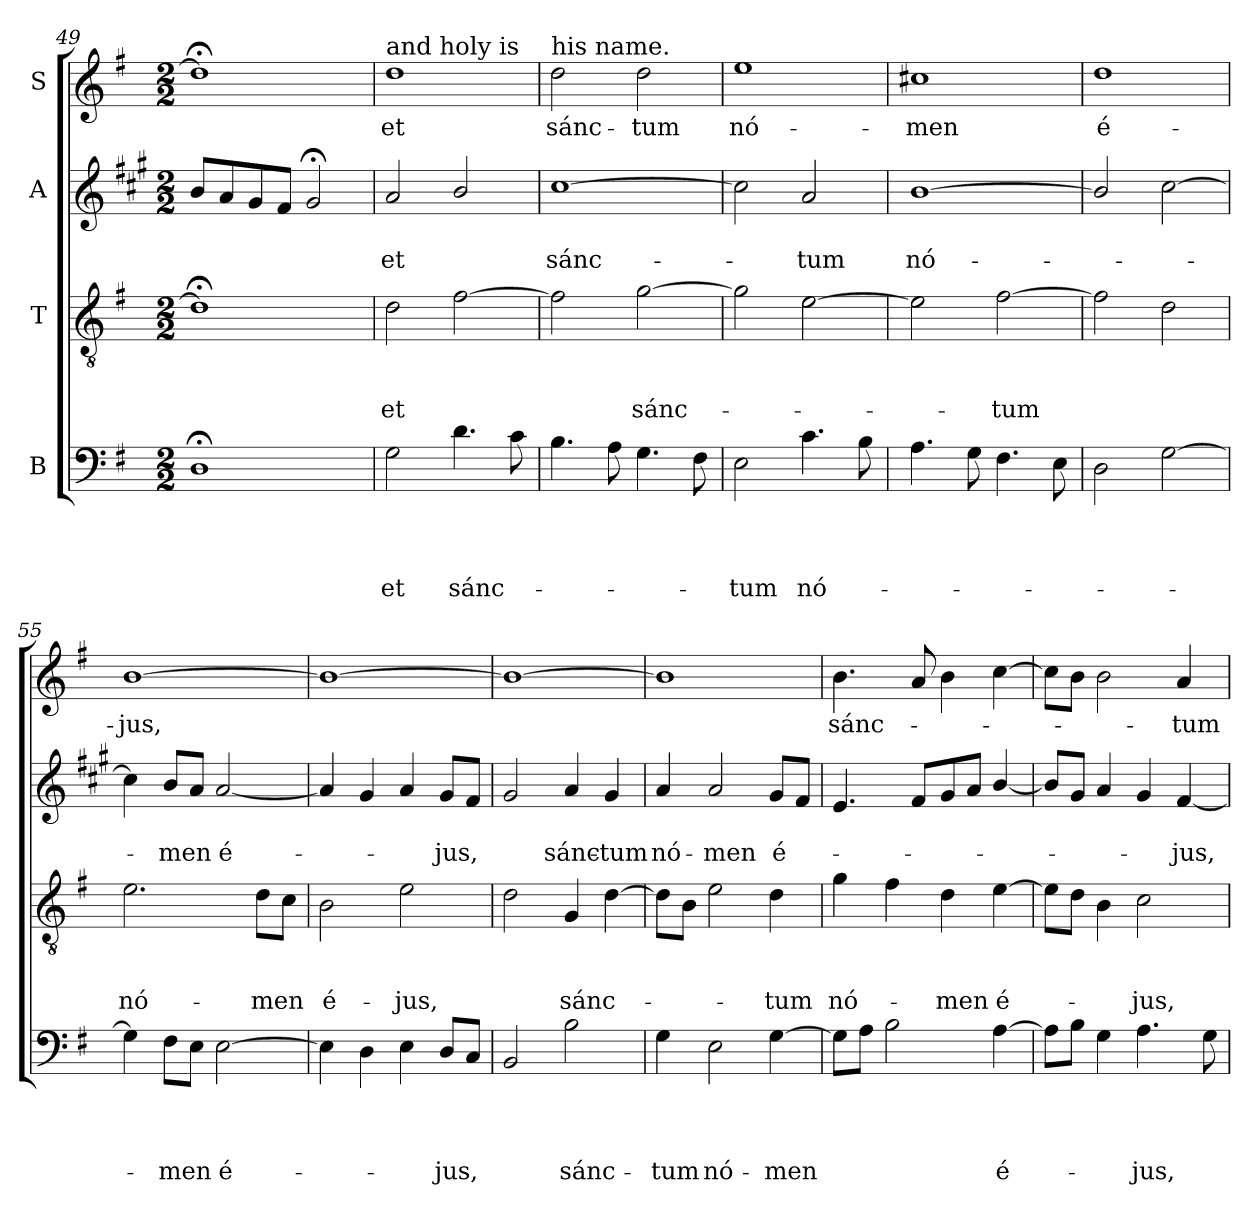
**kern	**text	**text	**text	**text	**kern	**text	**text	**text	**kern	**text	**text	**kern	**text
*part4	*part4	*part4	*part4	*part4	*part3	*part3	*part3	*part3	*part2	*part2	*part2	*part1	*part1
*staff4	*staff4	*staff4	*staff4	*staff4	*staff3	*staff3	*staff3	*staff3	*staff2	*staff2	*staff2	*staff1	*staff1
*I"B	*	*	*	*	*I"T	*	*	*	*I"A	*	*	*I"S	*
*clefF4	*	*	*	*	*clefGv2	*	*	*	*clefG2	*	*	*clefG2	*
*	*	*	*	*	*	*	*	*	*ITrd1c2	*	*	*	*
*k[f#]	*	*	*	*	*k[f#]	*	*	*	*k[f#]	*	*	*k[f#]	*
*G:	*	*	*	*	*G:	*	*	*	*G:	*	*	*G:	*
*M2/2	*	*	*	*	*M2/2	*	*	*	*M2/2	*	*	*M2/2	*
=49	=49	=49	=49	=49	=49	=49	=49	=49	=49	=49	=49	=49	=49
1D;<	.	.	.	.	1d;<]	.	.	.	8a/L	.	.	1dd;<]	.
.	.	.	.	.	.	.	.	.	8g/	.	.	.	.
.	.	.	.	.	.	.	.	.	8f#/	.	.	.	.
.	.	.	.	.	.	.	.	.	8e/J	.	.	.	.
.	.	.	.	.	.	.	.	.	2f#;/	.	.	.	.
=50	=50	=50	=50	=50	=50	=50	=50	=50	=50	=50	=50	=50	=50
!	!	!	!	!	!	!	!	!	!	!	!	!LO:TX:a:t=and holy is	!
!	!	!	!	!LO:LY:b	!	!	!	!LO:LY:b	!	!	!LO:LY:b	!	!LO:LY:b
2G\	.	.	.	et	2d\	.	.	et	2g/	.	et	1dd	et
!	!	!	!	!LO:LY:b	!	!	!	!	!	!	!	!	!
4.d\	.	.	.	sánc-	[2f#\	.	.	.	2a/	.	.	.	.
8c\	.	.	.	.	.	.	.	.	.	.	.	.	.
=51	=51	=51	=51	=51	=51	=51	=51	=51	=51	=51	=51	=51	=51
!	!	!	!	!	!	!	!	!	!	!	!	!LO:TX:a:t=his name.	!
!	!	!	!	!	!	!	!	!	!	!	!LO:LY:b	!	!LO:LY:b
4.B\	.	.	.	.	2f#\]	.	.	.	[1b	.	sánc-	2dd\	sánc-
8A\	.	.	.	.	.	.	.	.	.	.	.	.	.
!	!	!	!	!	!	!	!	!LO:LY:b	!	!	!	!	!LO:LY:b
4.G\	.	.	.	.	[2g\	.	.	sánc-	.	.	.	2dd\	-tum
8F#\	.	.	.	.	.	.	.	.	.	.	.	.	.
=52	=52	=52	=52	=52	=52	=52	=52	=52	=52	=52	=52	=52	=52
!	!	!	!	!LO:LY:b	!	!	!	!	!	!	!	!	!LO:LY:b
2E\	.	.	.	-tum	2g\]	.	.	.	2b\]	.	.	1ee	nó-
!	!	!	!	!LO:LY:b	!	!	!	!	!	!	!LO:LY:b	!	!
4.c\	.	.	.	nó-	[2e\	.	.	.	2g/	.	-tum	.	.
8B\	.	.	.	.	.	.	.	.	.	.	.	.	.
!!LO:LB:g=z
=53	=53	=53	=53	=53	=53	=53	=53	=53	=53	=53	=53	=53	=53
!	!	!	!	!	!	!	!	!	!	!	!LO:LY:b	!	!LO:LY:b
4.A\	.	.	.	.	2e\]	.	.	.	[1a	.	nó-	1cc#	-men
8G\	.	.	.	.	.	.	.	.	.	.	.	.	.
!	!	!	!	!	!	!	!	!LO:LY:b	!	!	!	!	!
4.F#\	.	.	.	.	[2f#\	.	.	-tum	.	.	.	.	.
8E\	.	.	.	.	.	.	.	.	.	.	.	.	.
=54	=54	=54	=54	=54	=54	=54	=54	=54	=54	=54	=54	=54	=54
!	!	!	!	!	!	!	!	!	!	!	!	!	!LO:LY:b
2D\	.	.	.	.	2f#\]	.	.	.	2a/]	.	.	1dd	é-
[2G\	.	.	.	.	2d\	.	.	.	[2b\	.	.	.	.
=55	=55	=55	=55	=55	=55	=55	=55	=55	=55	=55	=55	=55	=55
!	!	!	!	!	!	!	!	!LO:LY:b	!	!	!	!	!LO:LY:b
4G\]	.	.	.	.	2.e\	.	.	nó-	4b\]	.	.	[1b	-jus,
!	!	!	!	!LO:LY:b	!	!	!	!	!	!	!LO:LY:b	!	!
8F#\L	.	.	.	-men	.	.	.	.	8a/L	.	-men	.	.
8E\J	.	.	.	.	.	.	.	.	8g/J	.	.	.	.
!	!	!	!	!LO:LY:b	!	!	!	!	!	!	!LO:LY:b	!	!
[2E\	.	.	.	é-	.	.	.	.	[2g/	.	é-	.	.
!	!	!	!	!	!	!	!	!LO:LY:b	!	!	!	!	!
.	.	.	.	.	8d\L	.	.	-men	.	.	.	.	.
.	.	.	.	.	8c\J	.	.	.	.	.	.	.	.
=56	=56	=56	=56	=56	=56	=56	=56	=56	=56	=56	=56	=56	=56
!	!	!	!	!	!	!	!	!LO:LY:b	!	!	!	!	!
4E\]	.	.	.	.	2B\	.	.	é-	4g/]	.	.	1b_	.
4D\	.	.	.	.	.	.	.	.	4f#/	.	.	.	.
!	!	!	!	!	!	!	!	!LO:LY:b	!	!	!	!	!
4E\	.	.	.	.	2e\	.	.	-jus,	4g/	.	.	.	.
!	!	!	!	!LO:LY:b	!	!	!	!	!	!	!LO:LY:b	!	!
8D/L	.	.	.	-jus,	.	.	.	.	8f#/L	.	-jus,	.	.
8C/J	.	.	.	.	.	.	.	.	8e/J	.	.	.	.
=57	=57	=57	=57	=57	=57	=57	=57	=57	=57	=57	=57	=57	=57
2BB/	.	.	.	.	2d\	.	.	.	2f#/	.	.	1b_	.
!	!	!	!	!LO:LY:b	!	!	!	!LO:LY:b	!	!	!LO:LY:b	!	!
2B\	.	.	.	sánc-	4G/	.	.	sánc-	4g/	.	sánc-	.	.
!	!	!	!	!	!	!	!	!	!	!	!LO:LY:b	!	!
.	.	.	.	.	[4d\	.	.	.	4f#/	.	-tum	.	.
=58	=58	=58	=58	=58	=58	=58	=58	=58	=58	=58	=58	=58	=58
!	!	!	!	!LO:LY:b	!	!	!	!	!	!	!LO:LY:b	!	!
4G\	.	.	.	-tum	8d\L]	.	.	.	4g/	.	nó-	1b]	.
.	.	.	.	.	8B\J	.	.	.	.	.	.	.	.
!	!	!	!	!LO:LY:b	!	!	!	!	!	!	!LO:LY:b	!	!
2E\	.	.	.	nó-	2e\	.	.	.	2g/	.	-men	.	.
!	!	!	!	!LO:LY:b	!	!	!	!LO:LY:b	!	!	!LO:LY:b	!	!
[4G\	.	.	.	-men	4d\	.	.	-tum	8f#/L	.	é-	.	.
.	.	.	.	.	.	.	.	.	8e/J	.	.	.	.
!!LO:PB:g=z
=59	=59	=59	=59	=59	=59	=59	=59	=59	=59	=59	=59	=59	=59
!	!	!	!	!	!	!	!	!LO:LY:b	!	!	!	!	!LO:LY:b
8G\L]	.	.	.	.	4g\	.	.	nó-	4.d/	.	.	4.b\	sánc-
8A\J	.	.	.	.	.	.	.	.	.	.	.	.	.
2B\	.	.	.	.	4f#\	.	.	.	.	.	.	.	.
.	.	.	.	.	.	.	.	.	8e/L	.	.	8a/	.
!	!	!	!	!	!	!	!	!LO:LY:b	!	!	!	!	!
.	.	.	.	.	4d\	.	.	-men	8f#/	.	.	4b\	.
.	.	.	.	.	.	.	.	.	8g/J	.	.	.	.
!	!	!	!	!LO:LY:b	!	!	!	!LO:LY:b	!	!	!	!	!
[4A\	.	.	.	é-	[4e\	.	.	é-	[4a/	.	.	[4cc\	.
=60	=60	=60	=60	=60	=60	=60	=60	=60	=60	=60	=60	=60	=60
8A\L]	.	.	.	.	8e\L]	.	.	.	8a/L]	.	.	8cc\L]	.
8B\J	.	.	.	.	8d\J	.	.	.	8f#/J	.	.	8b\J	.
4G\	.	.	.	.	4B\	.	.	.	4g/	.	.	2b\	.
!	!	!	!	!LO:LY:b	!	!	!	!LO:LY:b	!	!	!	!	!
4.A\	.	.	.	-jus,	2c\	.	.	-jus,	4f#/	.	.	.	.
!	!	!	!	!	!	!	!	!	!	!	!LO:LY:b	!	!LO:LY:b
.	.	.	.	.	.	.	.	.	[4e/	.	-jus,	4a/	-tum
8G\	.	.	.	.	.	.	.	.	.	.	.	.	.
=	=	=	=	=	=	=	=	=	=	=	=	=	=
*-	*-	*-	*-	*-	*-	*-	*-	*-	*-	*-	*-	*-	*-
